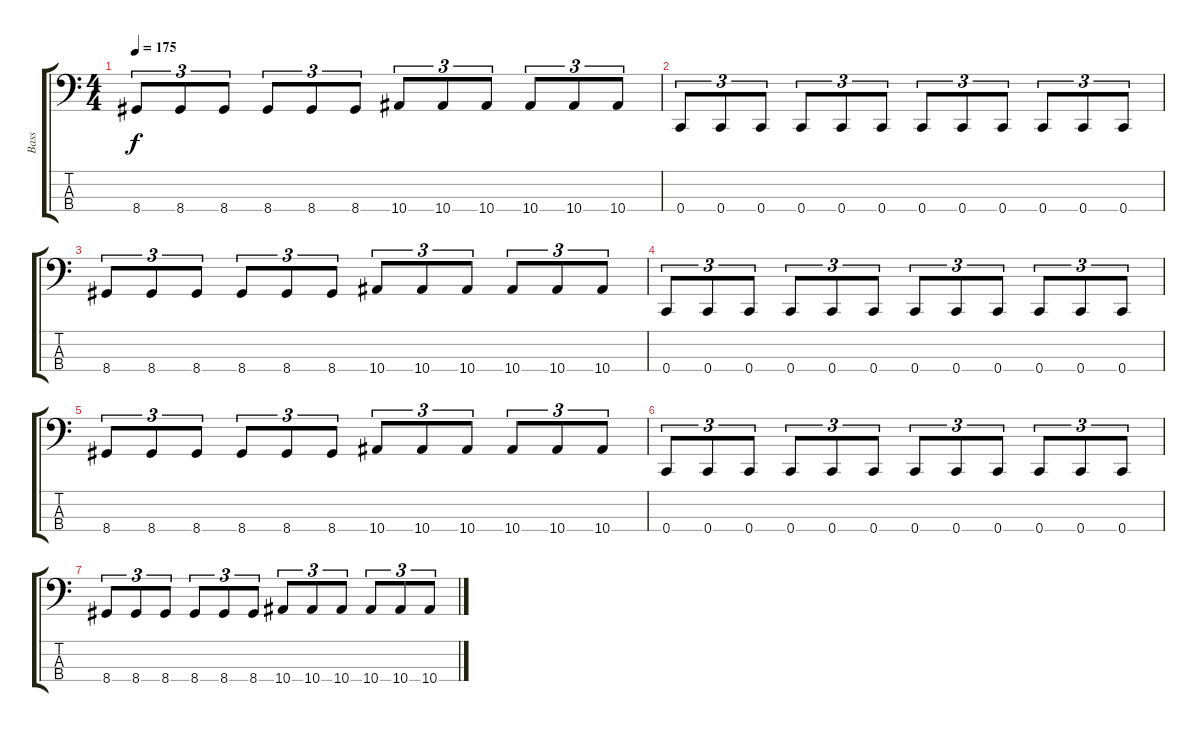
\track ("Bass" "Bass") {instrument electricbasspick}
\staff {score tabs}
\tuning (F2 C2 G1 C1) {hide}
\ts (4 4)
\tempo 175
\clef f4
\ks c
8.4.8{tu (3 2) dy f} 8.4.8{tu (3 2)} 8.4.8{tu (3 2)} 8.4.8{tu (3 2)} 8.4.8{tu (3 2)} 8.4.8{tu (3 2)} 10.4.8{tu (3 2)} 10.4.8{tu (3 2)} 10.4.8{tu (3 2)} 10.4.8{tu (3 2)} 10.4.8{tu (3 2)} 10.4.8{tu (3 2)} |
0.4.8{tu (3 2)} 0.4.8{tu (3 2)} 0.4.8{tu (3 2)} 0.4.8{tu (3 2)} 0.4.8{tu (3 2)} 0.4.8{tu (3 2)} 0.4.8{tu (3 2)} 0.4.8{tu (3 2)} 0.4.8{tu (3 2)} 0.4.8{tu (3 2)} 0.4.8{tu (3 2)} 0.4.8{tu (3 2)} |
8.4.8{tu (3 2)} 8.4.8{tu (3 2)} 8.4.8{tu (3 2)} 8.4.8{tu (3 2)} 8.4.8{tu (3 2)} 8.4.8{tu (3 2)} 10.4.8{tu (3 2)} 10.4.8{tu (3 2)} 10.4.8{tu (3 2)} 10.4.8{tu (3 2)} 10.4.8{tu (3 2)} 10.4.8{tu (3 2)} |
0.4.8{tu (3 2)} 0.4.8{tu (3 2)} 0.4.8{tu (3 2)} 0.4.8{tu (3 2)} 0.4.8{tu (3 2)} 0.4.8{tu (3 2)} 0.4.8{tu (3 2)} 0.4.8{tu (3 2)} 0.4.8{tu (3 2)} 0.4.8{tu (3 2)} 0.4.8{tu (3 2)} 0.4.8{tu (3 2)} |
8.4.8{tu (3 2)} 8.4.8{tu (3 2)} 8.4.8{tu (3 2)} 8.4.8{tu (3 2)} 8.4.8{tu (3 2)} 8.4.8{tu (3 2)} 10.4.8{tu (3 2)} 10.4.8{tu (3 2)} 10.4.8{tu (3 2)} 10.4.8{tu (3 2)} 10.4.8{tu (3 2)} 10.4.8{tu (3 2)} |
0.4.8{tu (3 2)} 0.4.8{tu (3 2)} 0.4.8{tu (3 2)} 0.4.8{tu (3 2)} 0.4.8{tu (3 2)} 0.4.8{tu (3 2)} 0.4.8{tu (3 2)} 0.4.8{tu (3 2)} 0.4.8{tu (3 2)} 0.4.8{tu (3 2)} 0.4.8{tu (3 2)} 0.4.8{tu (3 2)} |
8.4.8{tu (3 2)} 8.4.8{tu (3 2)} 8.4.8{tu (3 2)} 8.4.8{tu (3 2)} 8.4.8{tu (3 2)} 8.4.8{tu (3 2)} 10.4.8{tu (3 2)} 10.4.8{tu (3 2)} 10.4.8{tu (3 2)} 10.4.8{tu (3 2)} 10.4.8{tu (3 2)} 10.4.8{tu (3 2)}
